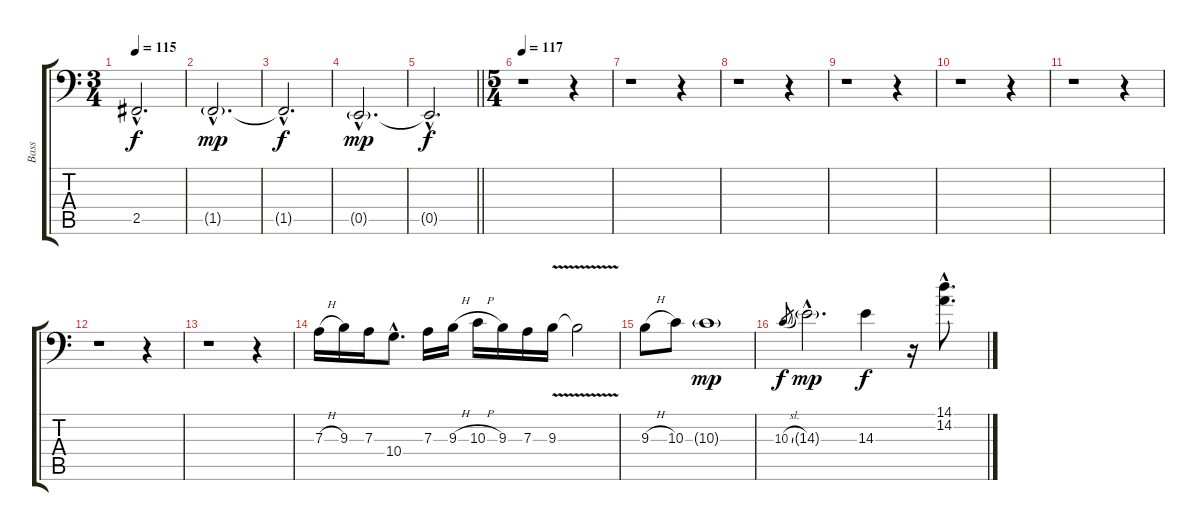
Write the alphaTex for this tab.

\track ("Bass" "Bass") {instrument electricbassfinger}
\staff {score tabs}
\tuning (C3 G2 D2 A1 E1 B0) {hide}
\ts (3 4)
\tempo 115
\clef f4
\ks c
2.5{hac t}.2{d dy f} |
1.5{g hac}.2{d dy mp} |
1.5{hac t}.2{d dy f} |
0.5{g hac}.2{d dy mp} |
\barLineRight lightlight
0.5{hac t}.2{d dy f} |
\ts (5 4)
\tempo 117
r.1{volume 13 balance 8 instrument electricbassfinger} r.4 |
r.1 r.4 |
r.1 r.4 |
r.1 r.4 |
r.1 r.4 |
r.1 r.4 |
r.1 r.4 |
r.1 r.4 |
7.3{h}.16 9.3.16 7.3.16 10.4{hac}.8{d} 7.3.16 9.3{h}.16 10.3{h}.16 9.3.16 7.3.16 9.3{v}.16 9.3{t}.2 |
9.3{h}.8 10.3.8 10.3{g}.1{dy mp} |
10.3{sl}.8{gr dy f} 14.3{g hac}.2{d dy mp} 14.3.4{dy f} r.16 (14.1{hac} 14.2{hac}).8{d}
